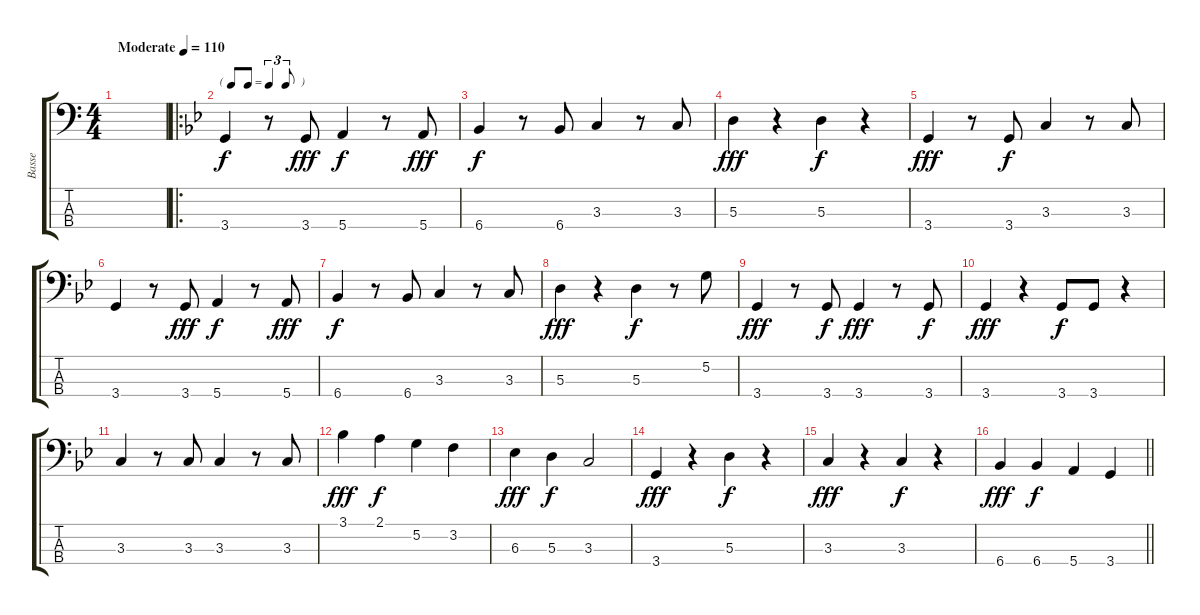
\track ("Basse" "Basse") {instrument electricbassfinger}
\staff {score tabs}
\tuning (G2 D2 A1 E1) {hide}
\ts (4 4)
\tempo (110 "Moderate")
\clef f4
\ks c
|
\ro
\tf triplet8th
\ks bb
3.4.4 r.8 3.4.8{dy fff} 5.4.4{dy f} r.8 5.4.8{dy fff} |
6.4.4{dy f} r.8 6.4.8 3.3.4 r.8 3.3.8 |
5.3.4{dy fff} r.4 5.3.4{dy f} r.4 |
3.4.4{dy fff} r.8 3.4.8{dy f} 3.3.4 r.8 3.3.8 |
3.4.4 r.8 3.4.8{dy fff} 5.4.4{dy f} r.8 5.4.8{dy fff} |
6.4.4{dy f} r.8 6.4.8 3.3.4 r.8 3.3.8 |
5.3.4{dy fff} r.4 5.3.4{dy f} r.8 5.2.8 |
3.4.4{dy fff} r.8 3.4.8{dy f} 3.4.4{dy fff} r.8 3.4.8{dy f} |
3.4.4{dy fff} r.4 3.4.8{dy f} 3.4.8 r.4 |
3.3.4 r.8 3.3.8 3.3.4 r.8 3.3.8 |
3.1.4{dy fff} 2.1.4{dy f} 5.2.4 3.2.4 |
6.3.4{dy fff} 5.3.4{dy f} 3.3.2 |
3.4.4{dy fff} r.4 5.3.4{dy f} r.4 |
3.3.4{dy fff} r.4 3.3.4{dy f} r.4 |
\barLineRight lightlight
6.4.4{dy fff} 6.4.4{dy f} 5.4.4 3.4.4
